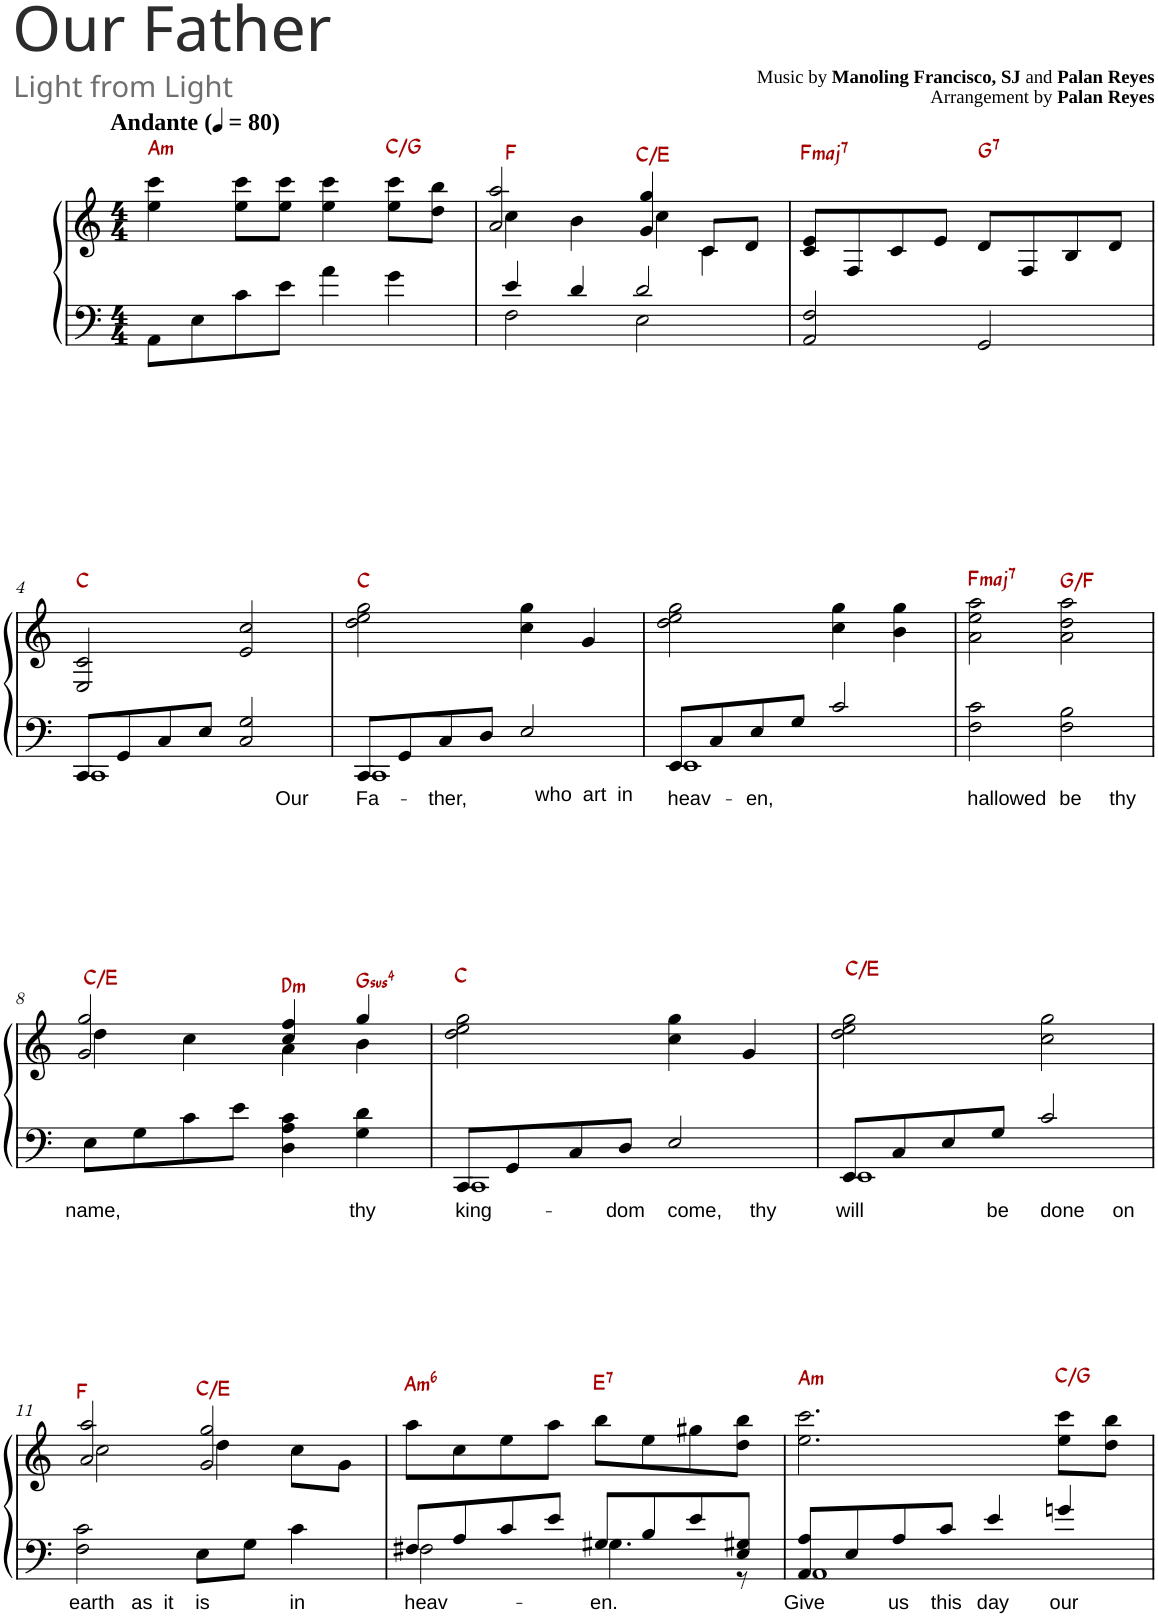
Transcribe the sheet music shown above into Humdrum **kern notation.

**kern	**text	**kern	**harte
*part1	*part1	*part1	*part1
*staff2	*staff2	*staff1	*
*I"Piano	*	*	*
*I'Pno.	*	*	*
*clefF4	*	*clefG2	*
*k[]	*	*k[]	*
*M4/4	*	*M4/4	*
*MM80	*	*MM80	*
=1	=1	=1	=1
!	!	!LO:TX:a:B:t=Andante	!LO:H:kt=m
8AA\L	.	4ee\ 4ccc\	A:min
8E\	.	.	.
8c\	.	8ee\ 8ccc\L	.
8e\J	.	8ee\ 8ccc\J	.
4a\	.	4ee\ 4ccc\	.
4g\	.	8ee\ 8ccc\L	C:maj/5
.	.	8dd\ 8bb\J	.
=2	=2	=2	=2
*^	*	*^	*
4e/	2F\	.	2a/ 2aa/	4cc\	F:maj
4d/	.	.	.	4b\	.
2d/	2E\	.	4g/ 4gg/	4cc\	C:maj/3
.	.	.	8c/L	4c\	.
.	.	.	8d/J	.	.
*v	*v	*	*	*	*
*	*	*v	*v	*
=3	=3	=3	=3
!	!	!	!LO:H:kt=maj7
2AA/ 2F/	.	8c/ 8e/L	F:maj7
.	.	8F/	.
.	.	8c/	.
.	.	8e/J	.
!	!	!	!LO:H:kt=7
2GG/	.	8d/L	G:7
.	.	8F/	.
.	.	8B/	.
.	.	8d/J	.
!!LO:LB:g=z
=4	=4	=4	=4
*^	*	*	*
8CC/L	1CC	.	2E/ 2c/	C:maj
8GG/	.	.	.	.
8C/	.	.	.	.
8E/J	.	.	.	.
!	!	!LO:LY:b	!	!
2C/ 2G/	.	Our	2e/ 2cc/	.
=5	=5	=5	=5	=5
!	!	!LO:LY:b	!	!
8CC/L	1CC	Fa-	2dd\ 2ee\ 2gg\	C:maj
8GG/	.	.	.	.
!	!	!LO:LY:b	!	!
8C/	.	-ther,	.	.
8D/J	.	.	.	.
!	!	!LO:LY:b	!	!
2E/	.	who art in	4cc\ 4gg\	.
.	.	.	4g/	.
=6	=6	=6	=6	=6
!	!	!LO:LY:b	!	!
8EE/L	1EE	heav-	2dd\ 2ee\ 2gg\	.
8C/	.	.	.	.
!	!	!LO:LY:b	!	!
8E/	.	-en,	.	.
8G/J	.	.	.	.
2c/	.	.	4cc\ 4gg\	.
.	.	.	4b\ 4gg\	.
*v	*v	*	*	*
=7	=7	=7	=7
!	!LO:LY:b	!	!LO:H:kt=maj7
2F\ 2c\	hallowed	2a\ 2ee\ 2aa\	F:maj7
!	!LO:LY:b	!	!
2F\ 2B\	be thy	2a\ 2dd\ 2aa\	G:maj/b7
!!LO:LB:g=z
=8	=8	=8	=8
!	!LO:LY:b	!	!
*	*	*^	*
8E\L	name,	2g/ 2gg/	4dd\	C:maj/3
8G\	.	.	.	.
8c\	.	.	4cc\	.
8e\J	.	.	.	.
!	!	!	!	!LO:H:kt=m
4D\ 4A\ 4c\	.	4cc/ 4ff/	4a\	D:min
!	!LO:LY:b	!	!	!LO:H:kt=4
4G\ 4d\	thy	4gg/	4b\	G:sus4
=9	=9	=9	=9	=9
!	!LO:LY:b	!	!	!
*^	*	*v	*v	*
8CC/L	1CC	king-	2dd\ 2ee\ 2gg\	C:maj
8GG/	.	.	.	.
8C/	.	.	.	.
!	!	!LO:LY:b	!	!
8D/J	.	-dom	.	.
!	!	!LO:LY:b	!	!
2E/	.	come, thy	4cc\ 4gg\	.
.	.	.	4g/	.
=10	=10	=10	=10	=10
!	!	!LO:LY:b	!	!
8EE/L	1EE	will	2dd\ 2ee\ 2gg\	C:maj/3
8C/	.	.	.	.
8E/	.	.	.	.
!	!	!LO:LY:b	!	!
8G/J	.	be	.	.
!	!	!LO:LY:b	!	!
2c/	.	done on	2cc\ 2gg\	.
*v	*v	*	*	*
!!LO:LB:g=z
=11	=11	=11	=11
!	!LO:LY:b	!	!
*	*	*^	*
2F\ 2c\	earth as it	2a/ 2aa/	2cc\	F:maj
!	!LO:LY:b	!	!	!
8E\L	is	2g/ 2gg/	4dd\	C:maj/3
8G\J	.	.	.	.
!	!LO:LY:b	!	!	!
4c\	in	.	8cc\L	.
.	.	.	8g\J	.
=12	=12	=12	=12	=12
!	!LO:LY:b	!	!	!LO:H:kt=m6
*^	*	*v	*v	*
8F#X/L	2F#\	heav-	8aa\L	A:min6
8A/	.	.	8cc\	.
8c/	.	.	8ee\	.
8e/J	.	.	8aa\J	.
!	!	!LO:LY:b	!	!LO:H:kt=7
8G#X/L	4.G#\	-en.	8bb\L	E:7
8B/	.	.	8ee\	.
8e/	.	.	8gg#X\	.
8E/ 8G#X/J	8r	.	8dd\ 8bb\J	.
=13	=13	=13	=13	=13
!	!	!LO:LY:b	!	!LO:H:kt=m
8AA/ 8A/L	1AA	Give	2.ee\ 2.ccc\	A:min
8E/	.	.	.	.
!	!	!LO:LY:b	!	!
8A/	.	us	.	.
!	!	!LO:LY:b	!	!
8c/J	.	this	.	.
!	!	!LO:LY:b	!	!
4e/	.	day	.	.
!	!	!LO:LY:b	!	!
4gn/	.	our	8ee\ 8ccc\L	C:maj/5
.	.	.	8dd\ 8bb\J	.
*v	*v	*	*	*
=	=	=	=
*-	*-	*-	*-
